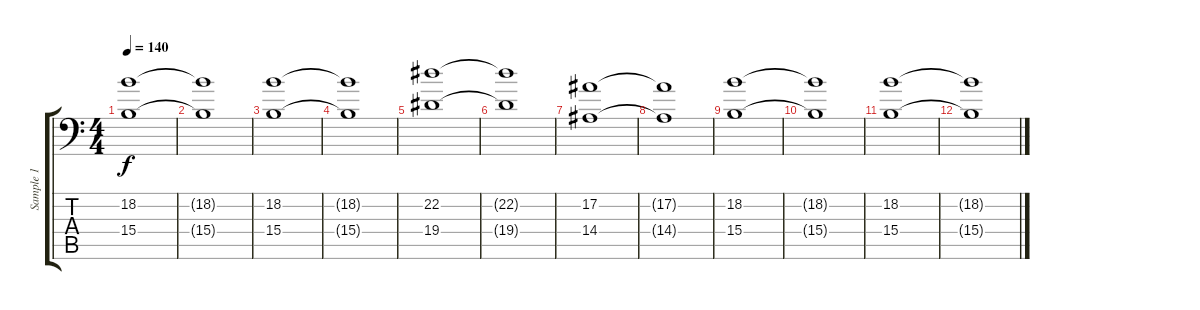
\track ("Sample 1" "Sample 1") {instrument stringensemble1}
\staff {score tabs}
\tuning (Bb3 F3 Db3 Ab2 Eb2 Bb1) {hide}
\ts (4 4)
\tempo 140
\clef f4
\ks c
(18.2 15.4).1{dy f} |
(18.2{t} 15.4{t}).1 |
(18.2 15.4).1 |
(18.2{t} 15.4{t}).1 |
(22.2 19.4).1 |
(22.2{t} 19.4{t}).1 |
(17.2 14.4).1 |
(17.2{t} 14.4{t}).1 |
(18.2 15.4).1 |
(18.2{t} 15.4{t}).1 |
(18.2 15.4).1 |
(18.2{t} 15.4{t}).1
